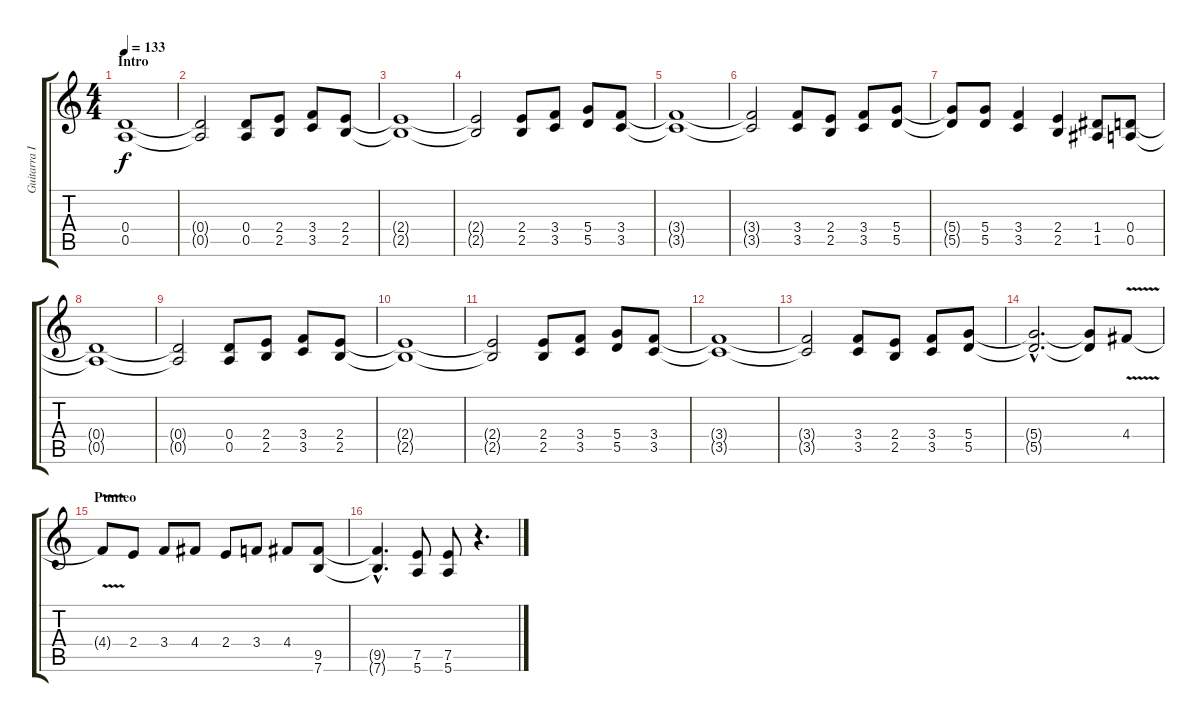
\track ("Guitarra II" "Guitarra I") {instrument distortionguitar}
\staff {score tabs}
\tuning (E4 B3 G3 D3 A2 E2) {hide}
\ts (4 4)
\section ("" "Intro")
\tempo 133
\clef g2
\ks c
(0.4 0.5).1{dy f instrument distortionguitar} |
(0.4{t} 0.5{t}).2 (0.4 0.5).8 (2.4 2.5).8 (3.4 3.5).8 (2.4 2.5).8 |
(2.4{t} 2.5{t}).1 |
(2.4{t} 2.5{t}).2 (2.4 2.5).8 (3.4 3.5).8 (5.4 5.5).8 (3.4 3.5).8 |
(3.4{t} 3.5{t}).1 |
(3.4{t} 3.5{t}).2 (3.4 3.5).8 (2.4 2.5).8 (3.4 3.5).8 (5.4 5.5).8 |
(5.4{t} 5.5{t}).8 (5.4 5.5).8 (3.4 3.5).4 (2.4 2.5).4 (1.4 1.5).8 (0.4 0.5).8 |
(0.4{t} 0.5{t}).1 |
(0.4{t} 0.5{t}).2 (0.4 0.5).8 (2.4 2.5).8 (3.4 3.5).8 (2.4 2.5).8 |
(2.4{t} 2.5{t}).1 |
(2.4{t} 2.5{t}).2 (2.4 2.5).8 (3.4 3.5).8 (5.4 5.5).8 (3.4 3.5).8 |
(3.4{t} 3.5{t}).1 |
(3.4{t} 3.5{t}).2 (3.4 3.5).8 (2.4 2.5).8 (3.4 3.5).8 (5.4 5.5).8 |
(5.4{hac t} 5.5{hac t}).2{d} (5.4{t} 5.5{t}).8 4.4{v}.8 |
\section ("" "Punteo")
4.4{t}.8 2.4.8 3.4.8 4.4.8 2.4.8 3.4.8 4.4.8 (9.5 7.6).8 |
(9.5{hac t} 7.6{hac t}).4{d} (7.5 5.6).8 (7.5 5.6).8 r.4{d}
